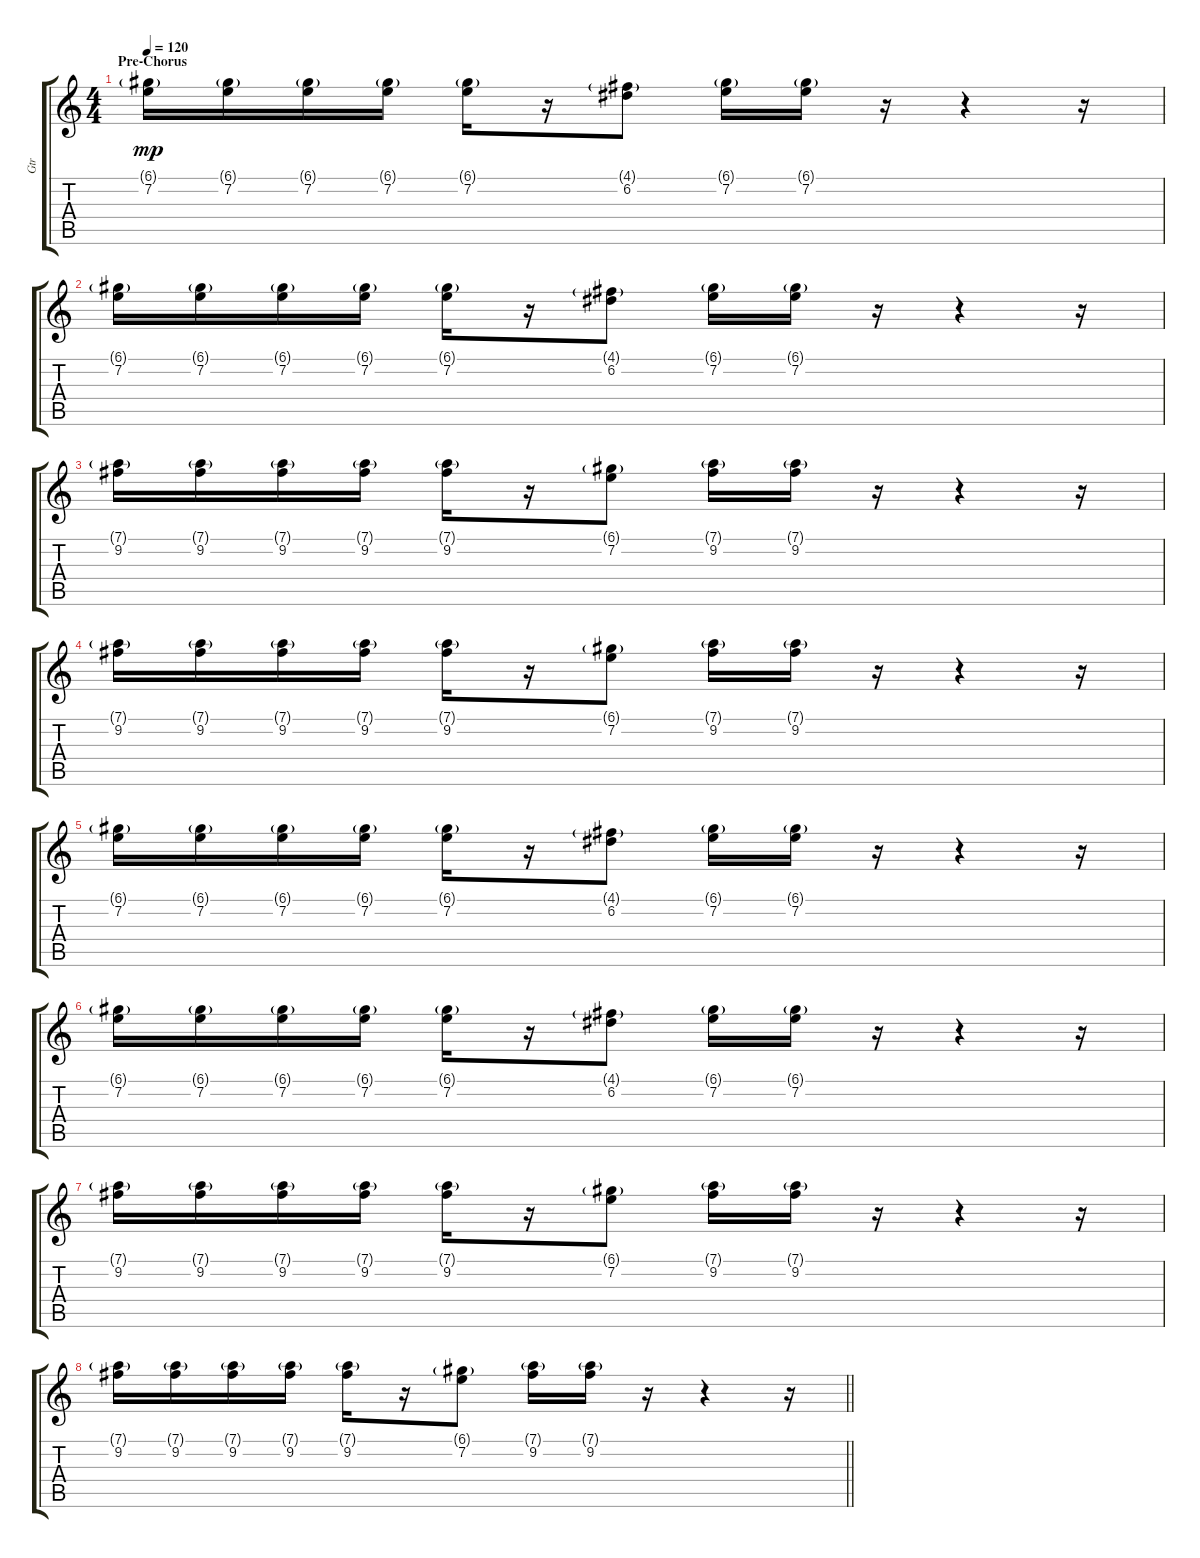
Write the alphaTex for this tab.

\track ("Gtr" "Gtr") {instrument distortionguitar}
\staff {score tabs}
\tuning (D4 A3 F3 C3 G2 D2) {hide}
\ts (4 4)
\section ("" "Pre-Chorus")
\tempo 120
\clef g2
\ks c
(6.1{g} 7.2).16{dy mp} (6.1{g} 7.2).16 (6.1{g} 7.2).16 (6.1{g} 7.2).16 (6.1{g} 7.2).16 r.16 (4.1{g} 6.2).8 (6.1{g} 7.2).16 (6.1{g} 7.2).16 r.16 r.4 r.16 |
(6.1{g} 7.2).16 (6.1{g} 7.2).16 (6.1{g} 7.2).16 (6.1{g} 7.2).16 (6.1{g} 7.2).16 r.16 (4.1{g} 6.2).8 (6.1{g} 7.2).16 (6.1{g} 7.2).16 r.16 r.4 r.16 |
(7.1{g} 9.2).16 (7.1{g} 9.2).16 (7.1{g} 9.2).16 (7.1{g} 9.2).16 (7.1{g} 9.2).16 r.16 (6.1{g} 7.2).8 (7.1{g} 9.2).16 (7.1{g} 9.2).16 r.16 r.4 r.16 |
(7.1{g} 9.2).16 (7.1{g} 9.2).16 (7.1{g} 9.2).16 (7.1{g} 9.2).16 (7.1{g} 9.2).16 r.16 (6.1{g} 7.2).8 (7.1{g} 9.2).16 (7.1{g} 9.2).16 r.16 r.4 r.16 |
(6.1{g} 7.2).16 (6.1{g} 7.2).16 (6.1{g} 7.2).16 (6.1{g} 7.2).16 (6.1{g} 7.2).16 r.16 (4.1{g} 6.2).8 (6.1{g} 7.2).16 (6.1{g} 7.2).16 r.16 r.4 r.16 |
(6.1{g} 7.2).16 (6.1{g} 7.2).16 (6.1{g} 7.2).16 (6.1{g} 7.2).16 (6.1{g} 7.2).16 r.16 (4.1{g} 6.2).8 (6.1{g} 7.2).16 (6.1{g} 7.2).16 r.16 r.4 r.16 |
(7.1{g} 9.2).16 (7.1{g} 9.2).16 (7.1{g} 9.2).16 (7.1{g} 9.2).16 (7.1{g} 9.2).16 r.16 (6.1{g} 7.2).8 (7.1{g} 9.2).16 (7.1{g} 9.2).16 r.16 r.4 r.16 |
\barLineRight lightlight
(7.1{g} 9.2).16 (7.1{g} 9.2).16 (7.1{g} 9.2).16 (7.1{g} 9.2).16 (7.1{g} 9.2).16 r.16 (6.1{g} 7.2).8 (7.1{g} 9.2).16 (7.1{g} 9.2).16 r.16 r.4 r.16
